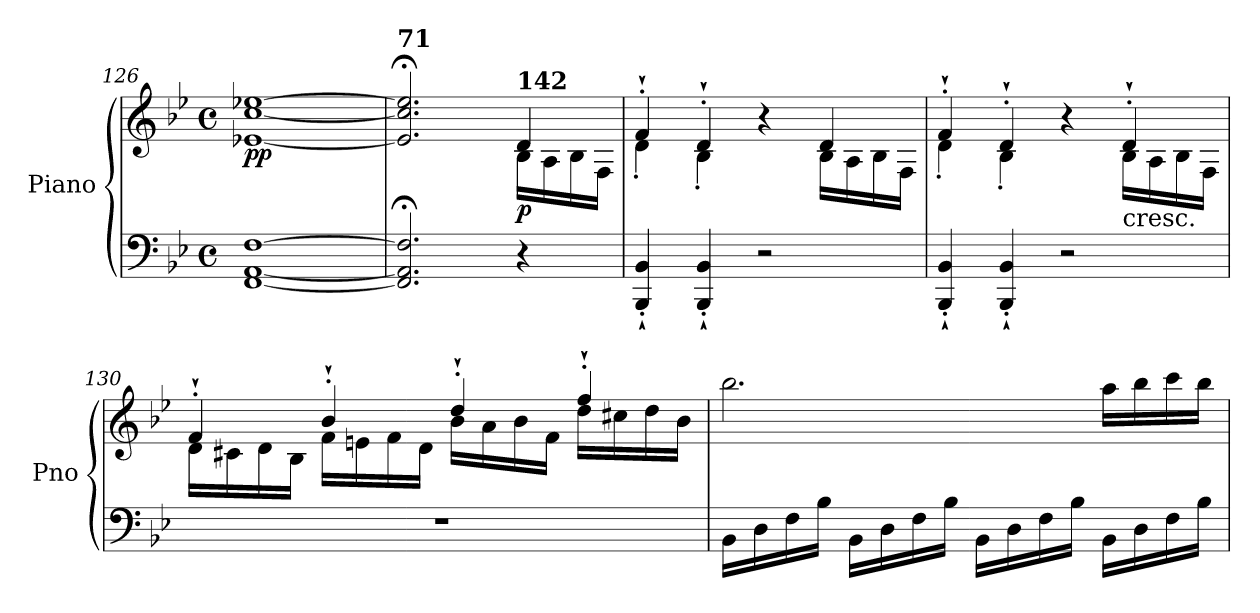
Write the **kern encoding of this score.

**kern	**kern	**dynam
*part1	*part1	*part1
*staff2	*staff1	*staff1/2
*I"Piano	*	*
*I'Pno	*	*
*clefF4	*clefG2	*
*k[b-e-]	*k[b-e-]	*
*B-:	*B-:	*
*M4/4	*M4/4	*
*met(c)	*met(c)	*
=126	=126	=126
!	!	!LO:DY:b
[1FF [1AA [1F	[1e-X [1cc [1ee-X	pp
=127	=127	=127
*	*^	*
!	!LO:TX:a:B:t=71	!	!
2.FF/];< 2.AA/];< 2.F/];<	2.e-/];< 2.cc/];< 2.ee-/];<	2.ryy	.
!	!LO:TX:a:B:t=142	!	!
!	!	!	!LO:DY:b
4r	4d/	16B-\LL	p
.	.	16A\	.
.	.	16B-\	.
.	.	16F\JJ	.
=128	=128	=128	=128
4BBB-/'` 4BB-/'`	4f'`/	4d'\	.
4BBB-/'` 4BB-/'`	4d'`/	4B-'\	.
2r	4r	4ryy	.
.	4d/	16B-\LL	.
.	.	16A\	.
.	.	16B-\	.
.	.	16F\JJ	.
=129	=129	=129	=129
4BBB-/'` 4BB-/'`	4f'`/	4d'\	.
4BBB-/'` 4BB-/'`	4d'`/	4B-'\	.
2r	4r	4ryy	.
!	!LO:TX:b:t=cresc.	!	!
.	4d'`/	16B-\LL	.
.	.	16A\	.
.	.	16B-\	.
.	.	16F\JJ	.
=130	=130	=130	=130
1r	4f'`/	16d\LL	.
.	.	16c#X\	.
.	.	16d\	.
.	.	16B-\JJ	.
.	4b-'`/	16f\LL	.
.	.	16en\	.
.	.	16f\	.
.	.	16d\JJ	.
.	4dd'`/	16b-\LL	.
.	.	16a\	.
.	.	16b-\	.
.	.	16f\JJ	.
.	4ff'`/	16dd\LL	.
.	.	16cc#X\	.
.	.	16dd\	.
.	.	16b-\JJ	.
*	*v	*v	*
=131	=131	=131
16BB-\LL	2.bb-\	.
16D\	.	.
16F\	.	.
16B-\JJ	.	.
16BB-\LL	.	.
16D\	.	.
16F\	.	.
16B-\JJ	.	.
16BB-\LL	.	.
16D\	.	.
16F\	.	.
16B-\JJ	.	.
16BB-\LL	16aa\LL	.
16D\	16bb-\	.
16F\	16ccc\	.
16B-\JJ	16bb-\JJ	.
=	=	=
*-	*-	*-
